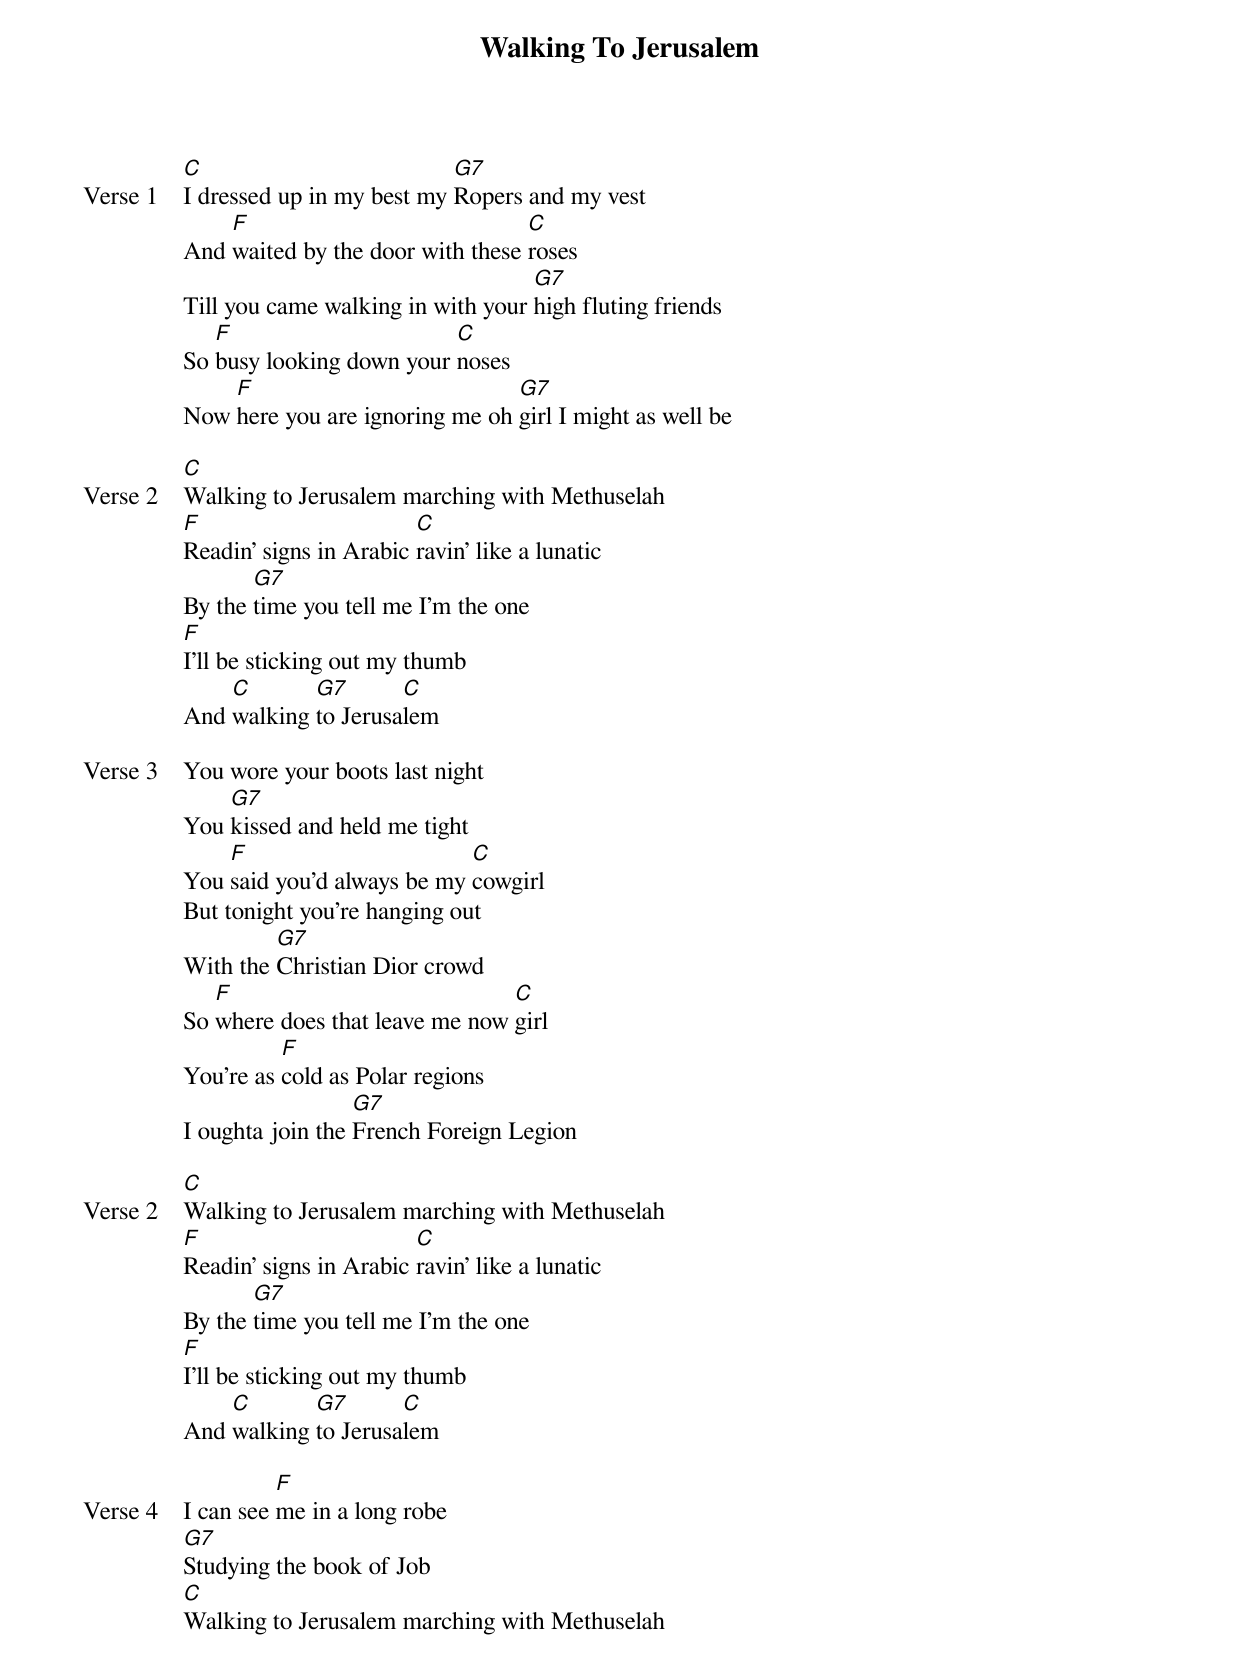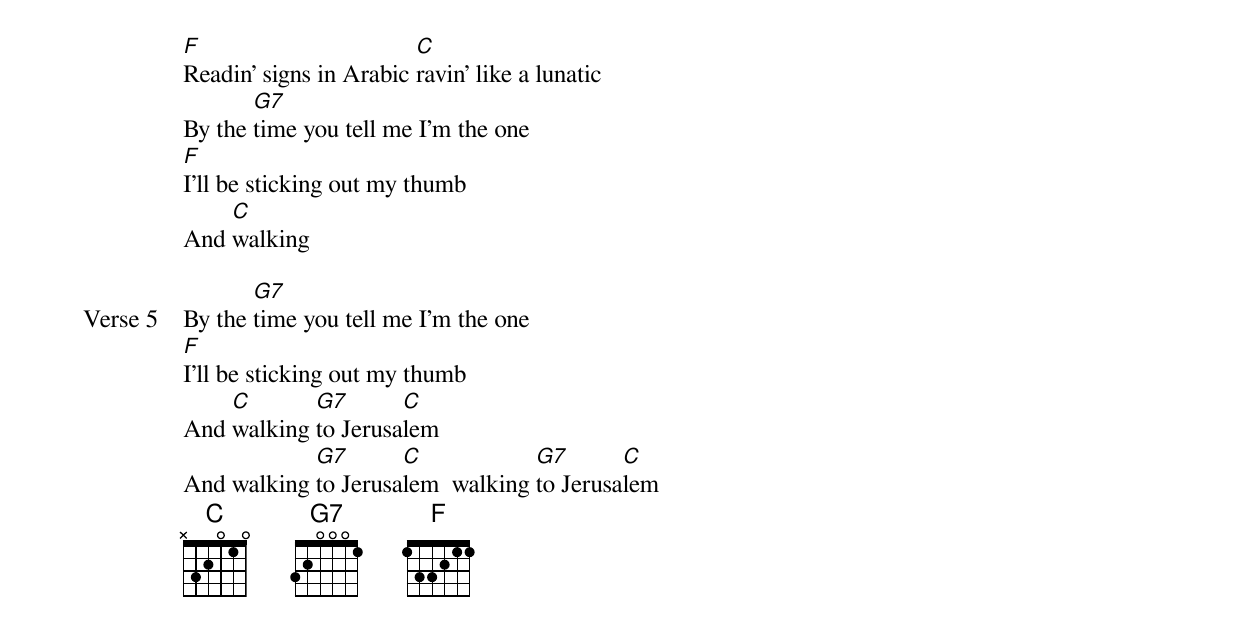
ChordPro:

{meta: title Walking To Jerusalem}
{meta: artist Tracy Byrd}
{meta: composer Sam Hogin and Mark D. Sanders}
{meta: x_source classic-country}
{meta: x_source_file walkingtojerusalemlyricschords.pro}
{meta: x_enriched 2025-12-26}

{start_of_verse: Verse 1}
[C]I dressed up in my best my [G7]Ropers and my vest
And [F]waited by the door with these [C]roses
Till you came walking in with your [G7]high fluting friends
So [F]busy looking down your [C]noses
Now [F]here you are ignoring me oh [G7]girl I might as well be
{end_of_verse}

{start_of_verse: Verse 2}
[C]Walking to Jerusalem marching with Methuselah
[F]Readin' signs in Arabic [C]ravin' like a lunatic
By the [G7]time you tell me I'm the one
[F]I'll be sticking out my thumb
And [C]walking [G7]to Jerusa[C]lem
{end_of_verse}

{start_of_verse: Verse 3}
You wore your boots last night
You [G7]kissed and held me tight
You [F]said you'd always be my [C]cowgirl
But tonight you're hanging out
With the [G7]Christian Dior crowd
So [F]where does that leave me now [C]girl
You're as [F]cold as Polar regions
I oughta join the [G7]French Foreign Legion
{end_of_verse}

{start_of_verse: Verse 2}
[C]Walking to Jerusalem marching with Methuselah
[F]Readin' signs in Arabic [C]ravin' like a lunatic
By the [G7]time you tell me I'm the one
[F]I'll be sticking out my thumb
And [C]walking [G7]to Jerusa[C]lem
{end_of_verse}

{start_of_verse: Verse 4}
I can see [F]me in a long robe
[G7]Studying the book of Job
[C]Walking to Jerusalem marching with Methuselah
[F]Readin' signs in Arabic [C]ravin' like a lunatic
By the [G7]time you tell me I'm the one
[F]I'll be sticking out my thumb
And [C]walking
{end_of_verse}

{start_of_verse: Verse 5}
By the [G7]time you tell me I'm the one
[F]I'll be sticking out my thumb
And [C]walking [G7]to Jerusa[C]lem
And walking [G7]to Jerusa[C]lem  walking [G7]to Jerusa[C]lem
{end_of_verse}
